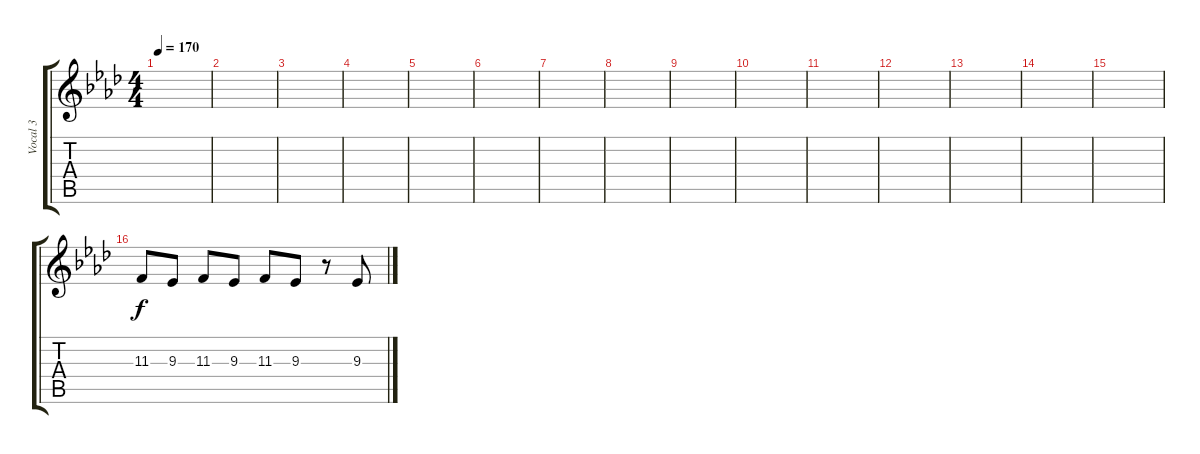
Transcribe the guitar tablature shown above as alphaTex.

\track ("Vocal 3" "Vocal 3") {instrument clarinet}
\staff {score tabs}
\tuning (Eb4 Bb3 Gb3 Db3 Ab2 Eb2) {hide}
\ts (4 4)
\tempo 170
\clef g2
\ks ab
|
|
|
|
|
|
|
|
|
|
|
|
|
|
|
11.3.8 9.3.8 11.3.8 9.3.8 11.3.8 9.3.8 r.8 9.3.8
